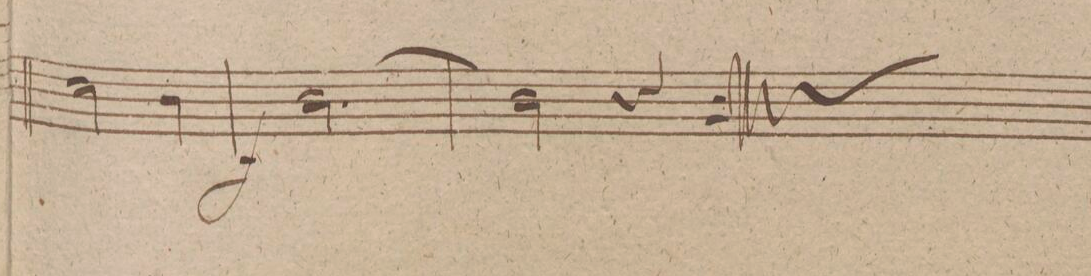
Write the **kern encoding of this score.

**kern	**dynam
*I"Oboe 2do	*
*clefG2	*
*k[f#c#g#d#]	*
*M3/4	*
2cc#	.
4b	.
=188	=188
[2.b	f
=189	=189
2b]	.
4r	.
==	==
*-	*-
